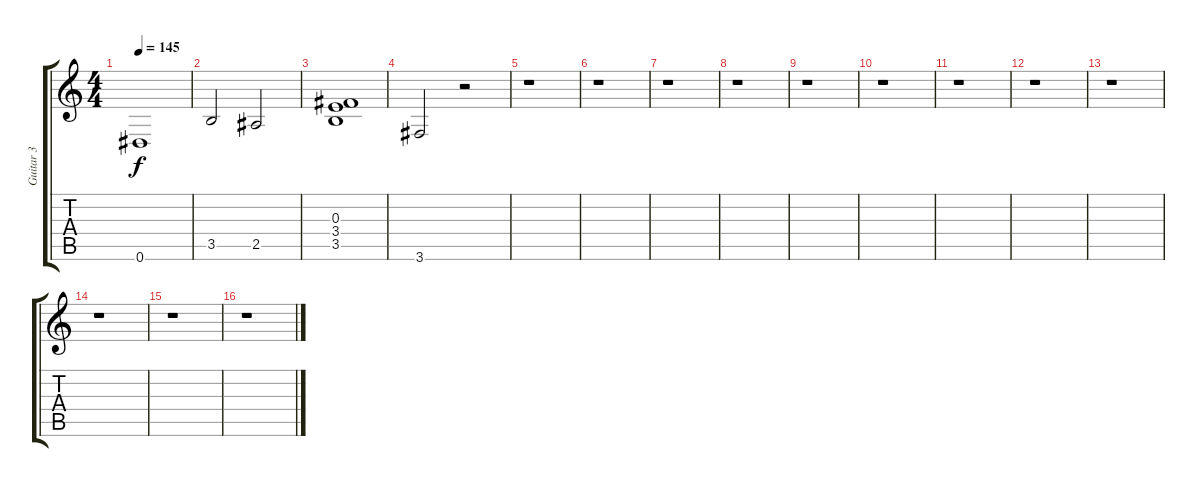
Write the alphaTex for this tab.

\track ("Guitar 3" "Guitar 3") {instrument electricguitarclean}
\staff {score tabs}
\tuning (Eb4 Bb3 Gb3 Db3 Ab2 Eb2) {hide}
\ts (4 4)
\tempo 145
\clef g2
\ks c
0.6.1{dy f} |
3.5.2 2.5.2 |
(0.3 3.4 3.5).1 |
3.6.2 r.2 |
r.1 |
r.1 |
r.1 |
r.1 |
r.1 |
r.1 |
r.1 |
r.1 |
r.1 |
r.1 |
r.1 |
r.1
